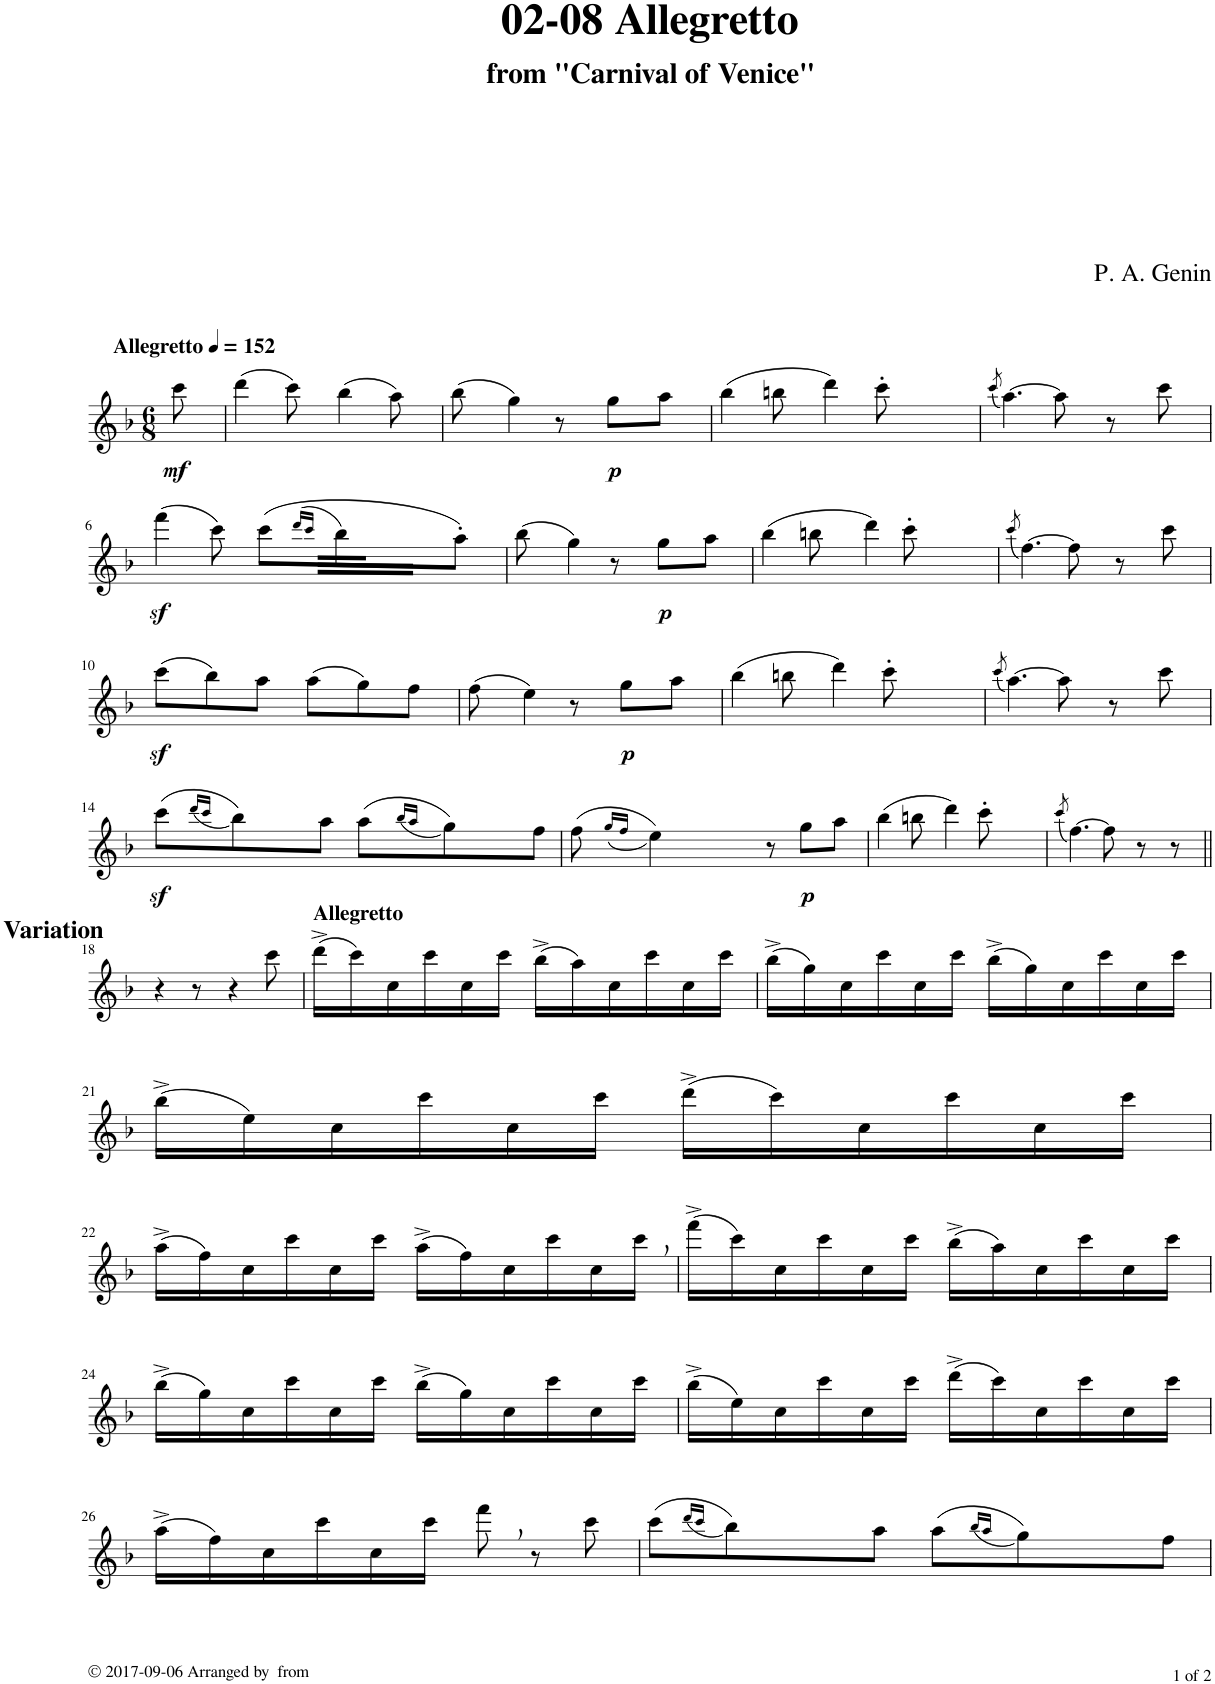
**kern	**dynam
*part1	*part1
*staff1	*staff1
*I"Flute	*
*I'Fl	*
*clefG2	*
*k[b-]	*
*M6/8	*
*MM152	*
=1	=1
!LO:TX:a:B:t=Allegretto	!
!	!LO:DY:b
8ccc\	mf
=2	=2
(4ddd\	.
8ccc\)	.
(4bb-\	.
8aa\)	.
=3	=3
(8bb-\	.
4gg\)	.
8r	.
!	!LO:DY:b
8gg\L	p
8aa\J	.
=4	=4
*^	*
(4bb-\	8ryy	.
*v	*v	*
8bbn\	.
4ddd\)	.
*^	*
8ccc'\	16.ccc!LL	.
.	(32ccc!JJk	.
=5	=5	=5
(8qccc/	.	.
[4.aa\)	[4.aa!)	.
8aa\]	8aa!]	.
8r	4ryy	.
8ccc\	.	.
!!LO:LB:g=z	!!
=6	=6	=6
!	!	!LO:DY:b
(4fff\	4.ryy	sf
8ccc\)	.	.
(8ccc\L	8ryy	.
(16qddd/LL	.	.
16qccc/JJ	.	.
8bb-\)	(32ddd!LLL	.
.	32ccc!J	.
.	16bb-!JJ)	.
8aa'\J)	8ryy	.
*v	*v	*
=7	=7
(8bb-\	.
4gg\)	.
8r	.
!	!LO:DY:b
8gg\L	p
8aa\J	.
=8	=8
*^	*
(4bb-\	8ryy	.
*v	*v	*
8bbn\	.
4ddd\)	.
*^	*
8ccc'\	16.ccc!LL	.
.	(32ccc!JJk	.
=9	=9	=9
(8qccc/	.	.
[4.ff\)	[4.ff!)	.
8ff\]	8ff!]	.
8r	4ryy	.
8ccc\	.	.
*v	*v	*
!!LO:LB:g=z
=10	=10
(8cccz<\L	.
8bb-\)	.
8aa\J	.
(8aa\L	.
8gg\)	.
8ff\J	.
=11	=11
(8ff\	.
4ee\)	.
8r	.
!	!LO:DY:b
8gg\L	p
8aa\J	.
=12	=12
*^	*
(4bb-\	8ryy	.
*v	*v	*
8bbn\	.
4ddd\)	.
*^	*
8ccc'\	16.ccc!LL	.
.	(32ccc!JJk	.
=13	=13	=13
(8qccc/	.	.
[4.aa\)	[4.aa!)	.
8aa\]	8aa!]	.
8r	4ryy	.
8ccc\	.	.
!!LO:LB:g=z	!!
=14	=14	=14
!	!	!LO:DY:b
(8ccc\L	8ryy	sf
(16qddd/LL	.	.
16qccc/JJ	.	.
8bb-\))	(32ddd!LLL	.
.	32ccc!J	.
.	16bb-!JJ)	.
8aa\J	8ryy	.
(8aa\L	8ryy	.
(16qbb-/LL	.	.
16qaa/JJ	.	.
8gg\))	(32bb-!LLL	.
.	32aa!J	.
.	16gg!JJ)	.
8ff\J	8ryy	.
=15	=15	=15
(8ff\	8ryy	.
(16qgg/LL	.	.
16qff/JJ	.	.
4ee\))	(32gg!LLL	.
.	32ff!J	.
.	[16ee!J)	.
.	8ee!J]	.
8r	4.ryy	.
!	!	!LO:DY:b
8gg\L	.	p
8aa\J	.	.
=16	=16	=16
(4bb-\	8ryy	.
*v	*v	*
8bbn\	.
4ddd\)	.
*^	*
8ccc'\	16.ccc!LL	.
.	(32ccc!JJk	.
=17	=17	=17
(8qccc/	.	.
[4.ff\)	[4.ff!)	.
8ff\]	8ff!]	.
8r	4ryy	.
8r	.	.
*v	*v	*
!!LO:LB:g=z
!!LO:REH:place=s1:a:B:cj:fs=14:t=Variation:qo=2.5
=18||	=18||
4r	.
8r	.
4r	.
8ccc\	.
=19	=19
!LO:TX:a:B:t=Allegretto	!
(16ddd^\LL	.
16ccc\)	.
16cc\	.
16ccc\	.
16cc\	.
16ccc\JJ	.
(16bb-^\LL	.
16aa\)	.
16cc\	.
16ccc\	.
16cc\	.
16ccc\JJ	.
=20	=20
(16bb-^\LL	.
16gg\)	.
16cc\	.
16ccc\	.
16cc\	.
16ccc\JJ	.
(16bb-^\LL	.
16gg\)	.
16cc\	.
16ccc\	.
16cc\	.
16ccc\JJ	.
!!LO:LB:g=z
=21	=21
(16bb-^\LL	.
16ee\)	.
16cc\	.
16ccc\	.
16cc\	.
16ccc\JJ	.
(16ddd^\LL	.
16ccc\)	.
16cc\	.
16ccc\	.
16cc\	.
16ccc\JJ	.
!!LO:LB:g=z
=22	=22
(16aa^\LL	.
16ff\)	.
16cc\	.
16ccc\	.
16cc\	.
16ccc\JJ	.
(16aa^\LL	.
16ff\)	.
16cc\	.
16ccc\	.
16cc\	.
16ccc,\JJ	.
=23	=23
(16fff^\LL	.
16ccc\)	.
16cc\	.
16ccc\	.
16cc\	.
16ccc\JJ	.
(16bb-^\LL	.
16aa\)	.
16cc\	.
16ccc\	.
16cc\	.
16ccc\JJ	.
!!LO:LB:g=z
=24	=24
(16bb-^\LL	.
16gg\)	.
16cc\	.
16ccc\	.
16cc\	.
16ccc\JJ	.
(16bb-^\LL	.
16gg\)	.
16cc\	.
16ccc\	.
16cc\	.
16ccc\JJ	.
=25	=25
(16bb-^\LL	.
16ee\)	.
16cc\	.
16ccc\	.
16cc\	.
16ccc\JJ	.
(16ddd^\LL	.
16ccc\)	.
16cc\	.
16ccc\	.
16cc\	.
16ccc\JJ	.
!!LO:LB:g=z
=26	=26
(16aa^\LL	.
16ff\)	.
16cc\	.
16ccc\	.
16cc\	.
16ccc\JJ	.
8fff,\	.
8r	.
8ccc\	.
=27	=27
*^	*
(8ccc\L	8ryy	.
(16qddd/LL	.	.
16qccc/JJ	.	.
8bb-\))	(32ddd!LLL	.
.	32ccc!J	.
.	16bb-!JJ)	.
8aa\J	8ryy	.
(8aa\L	8ryy	.
(16qbb-/LL	.	.
16qaa/JJ	.	.
8gg\))	(32bb-!LLL	.
.	32aa!J	.
.	16gg!JJ)	.
8ff\J	8ryy	.
*v	*v	*
=	=
*-	*-
